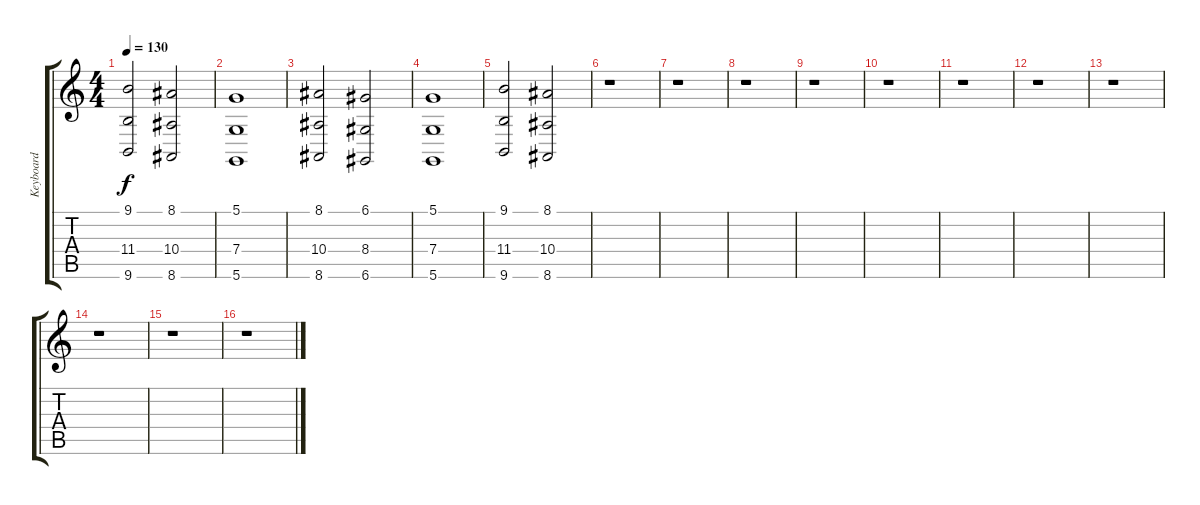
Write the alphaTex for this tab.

\track ("Keyboard" "Keyboard") {instrument synthstrings1}
\staff {score tabs}
\tuning (D4 A3 F3 C3 G2 D2) {hide}
\ts (4 4)
\tempo 130
\clef g2
\ks c
(9.1 11.4 9.6).2{dy f} (8.1 10.4 8.6).2 |
(5.1 7.4 5.6).1{volume 12} |
(8.1 10.4 8.6).2 (6.1 8.4 6.6).2 |
(5.1 7.4 5.6).1 |
(9.1 11.4 9.6).2 (8.1 10.4 8.6).2 |
r.1 |
r.1 |
r.1 |
r.1 |
r.1 |
r.1 |
r.1 |
r.1 |
r.1 |
r.1 |
r.1
